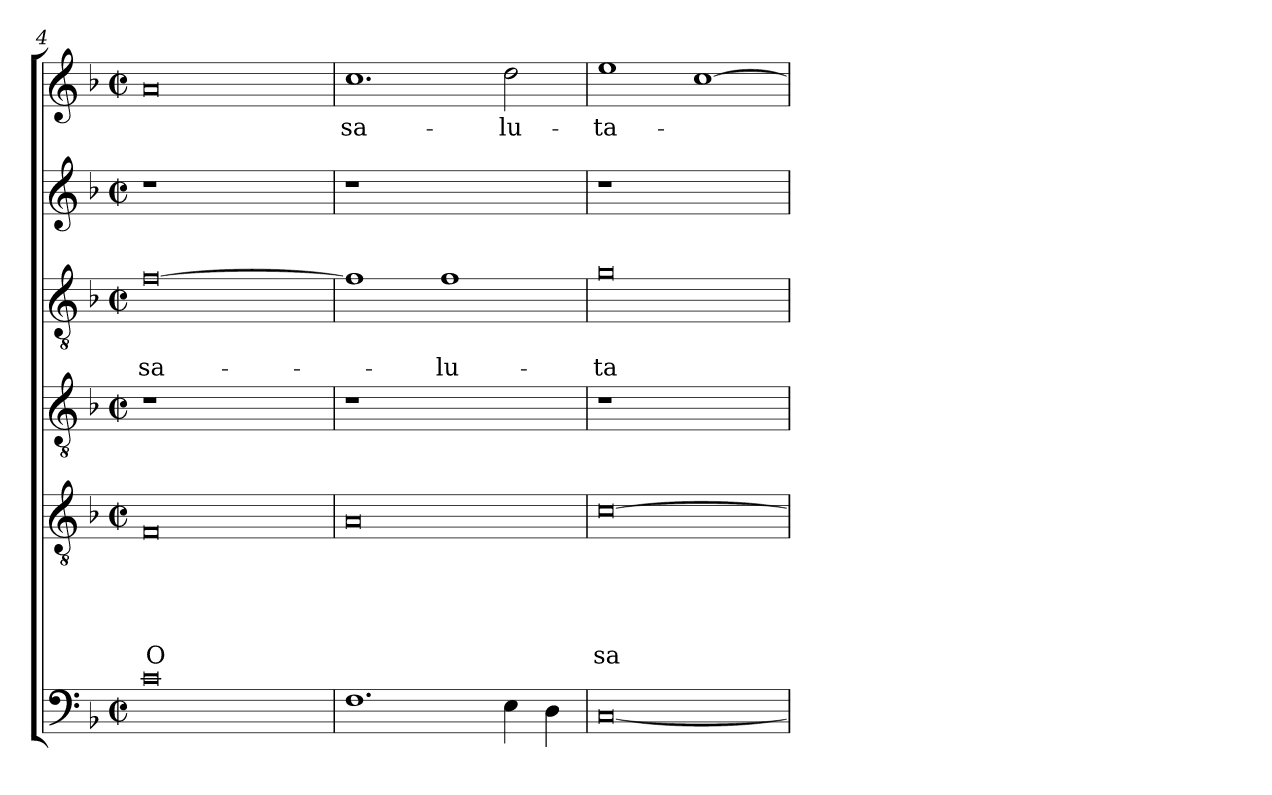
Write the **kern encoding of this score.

**kern	**kern	**text	**text	**text	**text	**text	**kern	**kern	**text	**text	**kern	**kern	**text
*part6	*part5	*part5	*part5	*part5	*part5	*part5	*part4	*part3	*part3	*part3	*part2	*part1	*part1
*staff6	*staff5	*staff5	*staff5	*staff5	*staff5	*staff5	*staff4	*staff3	*staff3	*staff3	*staff2	*staff1	*staff1
*clefF4	*clefGv2	*	*	*	*	*	*clefGv2	*clefGv2	*	*	*clefG2	*clefG2	*
*k[b-]	*k[b-]	*	*	*	*	*	*k[b-]	*k[b-]	*	*	*k[b-]	*k[b-]	*
*F:	*F:	*	*	*	*	*	*F:	*F:	*	*	*F:	*F:	*
*M2/2	*M2/2	*	*	*	*	*	*M2/2	*M2/2	*	*	*M2/2	*M2/2	*
*met(c|)	*met(c|)	*	*	*	*	*	*met(c|)	*met(c|)	*	*	*met(c|)	*met(c|)	*
=4	=4	=4	=4	=4	=4	=4	=4	=4	=4	=4	=4	=4	=4
0c	0F	.	.	.	.	O	1r	[0f	.	sa-	1r	0a	.
.	.	.	.	.	.	.	1ryy	.	.	.	1ryy	.	.
=5	=5	=5	=5	=5	=5	=5	=5	=5	=5	=5	=5	=5	=5
1.F	0A	.	.	.	.	.	1r	1f]	.	.	1r	1.cc	sa-
.	.	.	.	.	.	.	1ryy	1f	.	-lu-	1ryy	.	.
4E\	.	.	.	.	.	.	.	.	.	.	.	2dd\	-lu-
4D\	.	.	.	.	.	.	.	.	.	.	.	.	.
=6	=6	=6	=6	=6	=6	=6	=6	=6	=6	=6	=6	=6	=6
[0C	[0c	.	.	.	.	sa-	1r	0g	.	-ta-	1r	1ee	-ta-
.	.	.	.	.	.	.	1ryy	.	.	.	1ryy	[1cc	.
=	=	=	=	=	=	=	=	=	=	=	=	=	=
*-	*-	*-	*-	*-	*-	*-	*-	*-	*-	*-	*-	*-	*-
